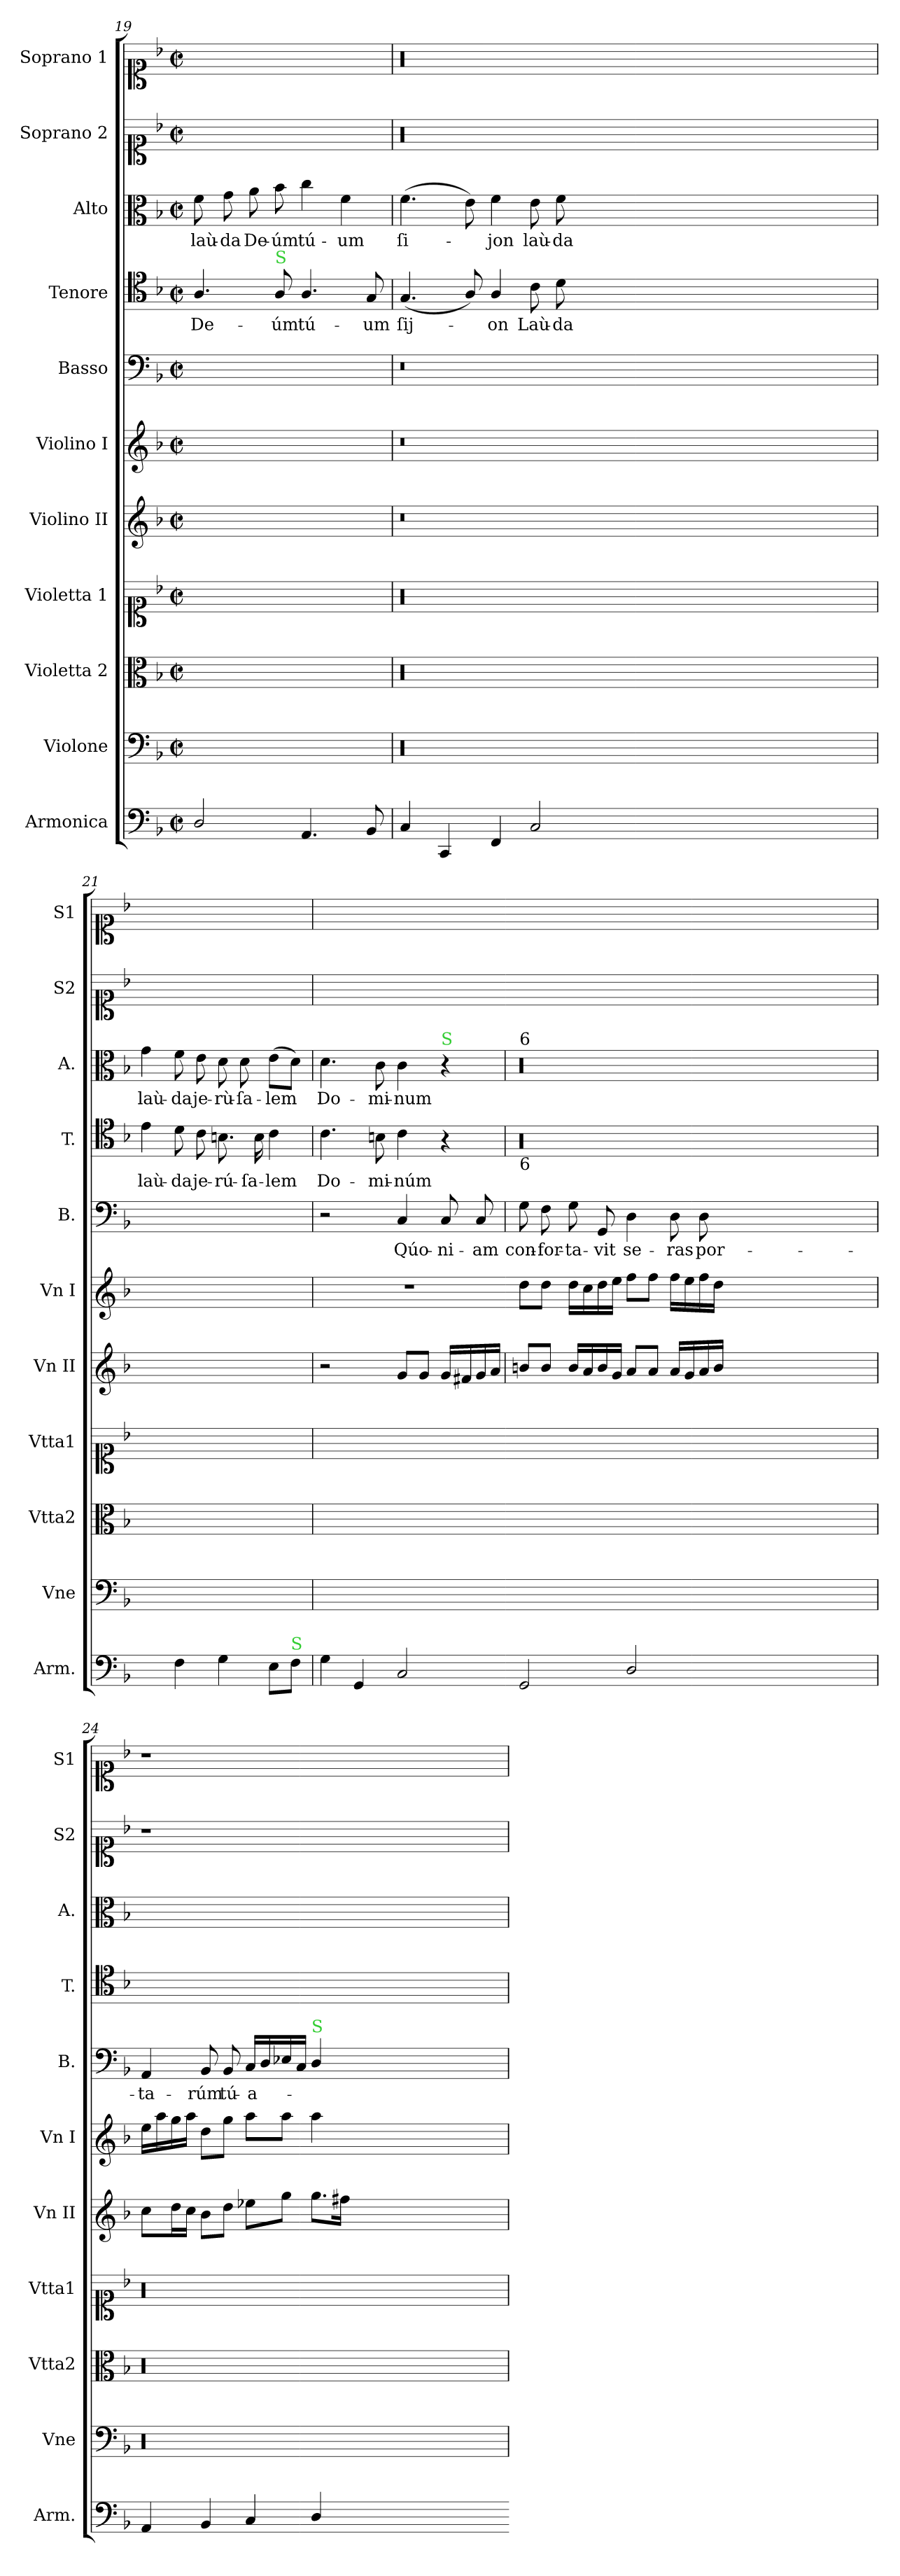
**kern	**kern	**kern	**kern	**kern	**kern	**kern	**text	**kern	**text	**kern	**text	**kern	**kern
*part11	*part10	*part9	*part8	*part7	*part6	*part5	*part5	*part4	*part4	*part3	*part3	*part2	*part1
*staff11	*staff10	*staff9	*staff8	*staff7	*staff6	*staff5	*staff5	*staff4	*staff4	*staff3	*staff3	*staff2	*staff1
*I"Armonica	*I"Violone	*I"Violetta 2	*I"Violetta 1	*I"Violino II	*I"Violino I	*I"Basso	*	*I"Tenore	*	*I"Alto	*	*I"Soprano 2	*I"Soprano 1
*I'Arm.	*I'Vne	*I'Vtta2	*I'Vtta1	*I'Vn II	*I'Vn I	*I'B.	*	*I'T.	*	*I'A.	*	*I'S2	*I'S1
*clefF4	*clefF4	*clefC3	*clefC1	*clefG2	*clefG2	*clefF4	*	*clefC4	*	*clefC3	*	*clefC1	*clefC1
*k[b-]	*k[b-]	*k[b-]	*k[b-]	*k[b-]	*k[b-]	*k[b-]	*	*k[b-]	*	*k[b-]	*	*k[b-]	*k[b-]
*F:	*F:	*F:	*F:	*F:	*F:	*F:	*	*F:	*	*F:	*	*F:	*F:
*M2/2	*M2/2	*M2/2	*M2/2	*M2/2	*M2/2	*M2/2	*	*M2/2	*	*M2/2	*	*M2/2	*M2/2
*met(c|)	*met(c|)	*met(c|)	*met(c|)	*met(c|)	*met(c|)	*met(c|)	*	*met(c|)	*	*met(c|)	*	*met(c|)	*met(c|)
=19	=19	=19	=19	=19	=19	=19	=19	=19	=19	=19	=19	=19	=19
2D/	1ryy	1ryy	1ryy	1ryy	1ryy	1ryy	.	4.A/	De-	8f\	laù-	1ryy	1ryy
.	.	.	.	.	.	.	.	.	.	8g\	-da	.	.
.	.	.	.	.	.	.	.	.	.	8a\	De-	.	.
!	!	!	!	!	!	!	!	!LO:TX:a:color=limegreen:t=S	!	!	!	!	!
.	.	.	.	.	.	.	.	8A/	-úm	8b-\	-úm	.	.
4.AA/	.	.	.	.	.	.	.	4.A/	tú-	4cc\	tú-	.	.
.	.	.	.	.	.	.	.	.	.	4f\	-um	.	.
8BB-/	.	.	.	.	.	.	.	8G/	-um	.	.	.	.
=20	=20	=20	=20	=20	=20	=20	=20	=20	=20	=20	=20	=20	=20
4C/	00r	00r	00r	0r	0r	0r	.	(4.G/	ſij-	(4.f\	ſi-	00r	00r
4CC/	.	.	.	.	.	.	.	.	.	.	.	.	.
.	.	.	.	.	.	.	.	8A/)	.	8e\)	.	.	.
4FF/	.	.	.	.	.	.	.	4A/	-on	4f\	-jon	.	.
2C/	.	.	.	.	.	.	.	8c\	Laù-	8e\	laù-	.	.
.	.	.	.	.	.	.	.	8d\	-da	8f\	-da	.	.
.	.	.	.	.	.	.	.	0.ryy	.	0.ryy	.	.	.
0ryy	.	.	.	.	.	.	.	.	.	.	.	.	.
.	.	.	.	0ryy	0ryy	0ryy	.	.	.	.	.	.	.
2.ryy	.	.	.	.	.	.	.	.	.	.	.	.	.
=21	=21	=21	=21	=21	=21	=21	=21	=21	=21	=21	=21	=21	=21
4ryy	1ryy	1ryy	1ryy	1ryy	1ryy	1ryy	.	4e\	laù-	4g\	laù-	1ryy	1ryy
4F\	.	.	.	.	.	.	.	8d\	-da	8f\	-da	.	.
.	.	.	.	.	.	.	.	8c\	je-	8e\	je-	.	.
4G\	.	.	.	.	.	.	.	8.Bn\	-rú-	8d\	-rù-	.	.
.	.	.	.	.	.	.	.	.	.	8d\	-ſa-	.	.
.	.	.	.	.	.	.	.	16B\	-ſa-	.	.	.	.
8E\L	.	.	.	.	.	.	.	4c\	-lem	(8e\L	-lem	.	.
!LO:TX:a:color=limegreen:t=S	!	!	!	!	!	!	!	!	!	!	!	!	!
8F\J	.	.	.	.	.	.	.	.	.	8d\J)	.	.	.
=22	=22	=22	=22	=22	=22	=22	=22	=22	=22	=22	=22	=22	=22
4G\	1ryy	1ryy	1ryy	2r	1r	2r	.	4.c\	Do-	4.d\	Do-	1ryy	1ryy
4GG/	.	.	.	.	.	.	.	.	.	.	.	.	.
.	.	.	.	.	.	.	.	8Bn\	-mi-	8c\	-mi-	.	.
2C/	.	.	.	8g/L	.	4C/	Qúo-	4c\	-núm	4c\	-num	.	.
.	.	.	.	8g/J	.	.	.	.	.	.	.	.	.
!	!	!	!	!	!	!	!	!	!	!LO:TX:a:color=limegreen:t=S	!	!	!
.	.	.	.	16g/LL	.	8C/	-ni-	4r	.	4r	.	.	.
.	.	.	.	16f#X/	.	.	.	.	.	.	.	.	.
.	.	.	.	16g/	.	8C/	-am	.	.	.	.	.	.
.	.	.	.	16a/JJ	.	.	.	.	.	.	.	.	.
=23-	=23	=23	=23	=23	=23	=23	=23	=23	=23	=23	=23	=23	=23
!	!	!	!	!	!	!	!	!	!	!LO:TX:a:t=6	!	!	!
!	!	!	!	!	!	!	!	!LO:TX:b:t=6	!	!	!	!	!
2GG/	00ryy	00ryy	00ryy	8bn/L	8dd\L	8G\	con-	00r	.	00r	.	00ryy	00ryy
.	.	.	.	8b/J	8dd\J	8F\	-for-	.	.	.	.	.	.
.	.	.	.	16b/LL	16dd\LL	8G\	-ta-	.	.	.	.	.	.
.	.	.	.	16a/	16cc\	.	.	.	.	.	.	.	.
.	.	.	.	16b/	16dd\	8GG/	-vit	.	.	.	.	.	.
.	.	.	.	16g/JJ	16ee\JJ	.	.	.	.	.	.	.	.
2D/	.	.	.	8a/L	8ff\L	4D\	se-	.	.	.	.	.	.
.	.	.	.	8a/J	8ff\J	.	.	.	.	.	.	.	.
.	.	.	.	16a/LL	16ff\LL	8D\	-ras	.	.	.	.	.	.
.	.	.	.	16g/	16ee\	.	.	.	.	.	.	.	.
.	.	.	.	16a/	16ff\	8D\	por-	.	.	.	.	.	.
.	.	.	.	16b/JJ	16dd\JJ	.	.	.	.	.	.	.	.
0.ryy	.	.	.	0.ryy	0.ryy	0.ryy	.	.	.	.	.	.	.
=24	=24	=24	=24	=24	=24	=24	=24	=24	=24	=24	=24	=24	=24
4AA/	00r	00r	00r	8cc\L	16ee\LL	4AA/	-ta-	00ryy	.	00ryy	.	1r	1r
.	.	.	.	.	16aa\	.	.	.	.	.	.	.	.
.	.	.	.	16dd\L	16gg\	.	.	.	.	.	.	.	.
.	.	.	.	16cc\JJ	16aa\JJ	.	.	.	.	.	.	.	.
4BB-/	.	.	.	8b-\L	8dd\L	8BB-/	-rúm	.	.	.	.	.	.
.	.	.	.	8dd\J	8gg\J	8BB-/	tú-	.	.	.	.	.	.
4C/	.	.	.	8ee-X\L	8aa\L	16C/LL	-a-	.	.	.	.	.	.
.	.	.	.	.	.	16D/	.	.	.	.	.	.	.
.	.	.	.	8gg\J	8aa\J	16E-X/	.	.	.	.	.	.	.
.	.	.	.	.	.	16C/JJ	.	.	.	.	.	.	.
!	!	!	!	!	!	!LO:TX:a:color=limegreen:t=S	!	!	!	!	!	!	!
4D/	.	.	.	8.gg\L	4aa\	4D/	.	.	.	.	.	.	.
.	.	.	.	16ff#X\Jk	.	.	.	.	.	.	.	.	.
0.ryy	.	.	.	0.ryy	0.ryy	0.ryy	.	.	.	.	.	0.ryy	0.ryy
=-	=	=	=	=	=	=	=	=	=	=	=	=	=
*-	*-	*-	*-	*-	*-	*-	*-	*-	*-	*-	*-	*-	*-
